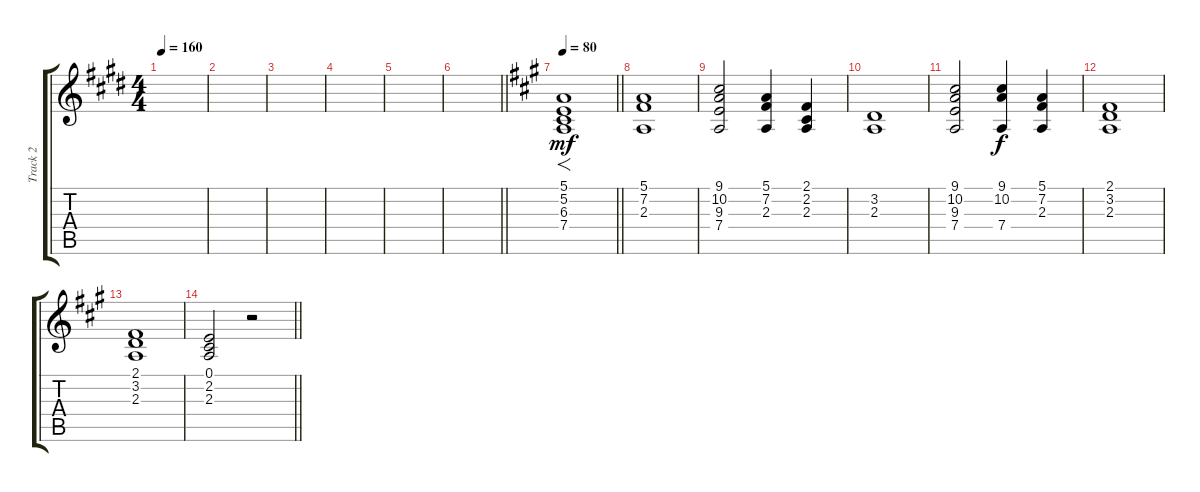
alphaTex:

\track ("Track 2" "Track 2") {instrument choiraahs}
\staff {score tabs}
\tuning (E4 B3 G3 D3 A2 E2) {hide}
\ts (4 4)
\tempo 160
\clef g2
\ks e
|
|
|
|
|
\barLineRight lightlight
|
\tempo 80
\barLineRight lightlight
\ks a
(5.1 5.2 6.3 7.4).1{f dy mf} |
(5.1 7.2 2.3).1 |
(9.1 10.2 9.3 7.4).2 (5.1 7.2 2.3).4 (2.1 2.2 2.3).4 |
(3.2 2.3).1 |
(9.1 10.2 9.3 7.4).2 (9.1 10.2 7.4).4{dy f} (5.1 7.2 2.3).4 |
(2.1 3.2 2.3).1 |
(2.1 3.2 2.3).1 |
\barLineRight lightlight
(0.1 2.2 2.3).2 r.2
